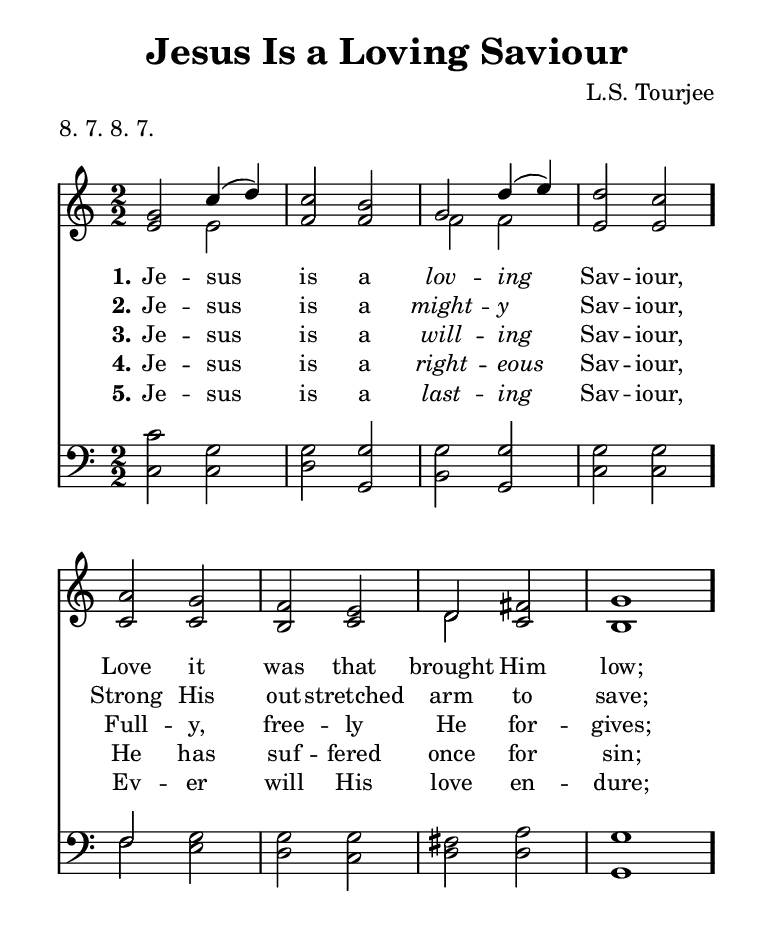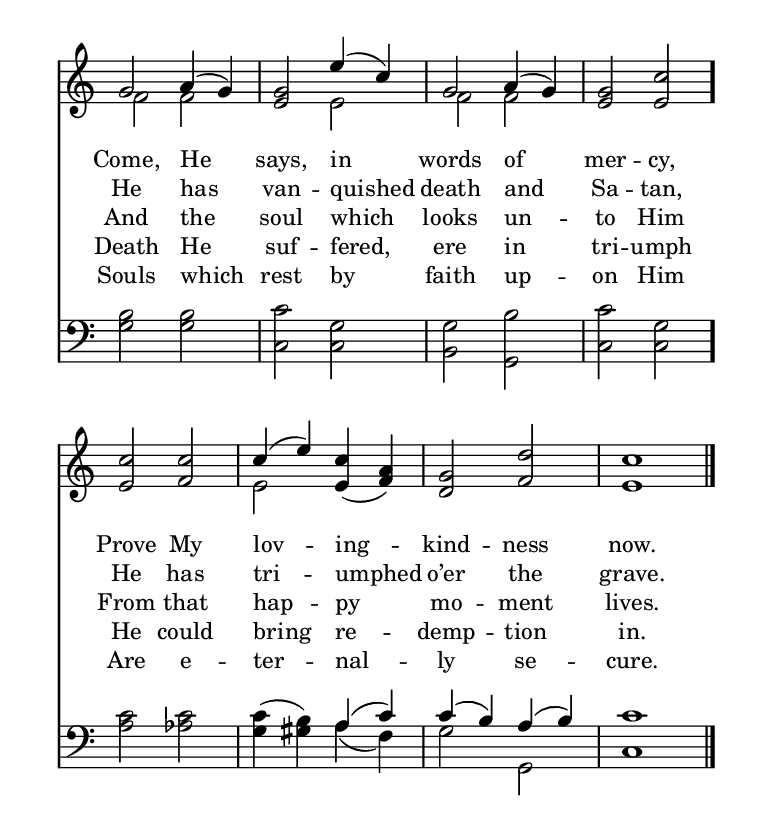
\include "common/global.ily"
\paper {
  \include "common/paper.ily"
  ragged-bottom = ##t
  ragged-last-bottom = ##t
  systems-per-page = #(cond (is-eogsized 2) (#t #f))
  %page-count = ##f
}

\header{
  hymnnumber = "22"
  title = "Jesus Is a Loving Saviour"
  tunename = "Wellesley"
  meter = "8. 7. 8. 7."
  %poet = ""
  composer = "L.S. Tourjee"
  %copyright = ""
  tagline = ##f
}

% for fermata in MIDI
ta = { \tempo 2=76 }
tb = { \tempo 2=38 }

patternAA = { c2 c4( c4) | c2 c2 } %
patternAB = { c2 c2 }
patternAC = { c2 c4( c4) | c2 c4( c4) | c2 c4( c4) | c2 c2} %
patternAD = { c2 c2 | c4( c4) c4( c4) | c2 c2 | c1 } %
patternAE = { c2 c2 | c2 c4( c4) | c2 c2 | c1 } %
patternAF = { c2 c2 | c4( c4) c4( c4) | c4( c4) c4( c4) | c1 } %
patternAG = { c2 c2 | c2 c2 | c2 c2 | c1 }

global = {
  \include "common/overrides.ily"
  \override Staff.TimeSignature.style = #'numbered
  \time 2/2
  \override Score.MetronomeMark.transparent = ##t % hide all fermata changes too
  \ta
  \key c \major
  %\partial 4
  \autoBeamOff
}

notesSoprano = {
\global
\relative c'' {

  \changePitch \patternAA { g c d | c b     | g d' e | d c }
  \changePitch \patternAG { a g   | f e     | d fis  | g   }
  \changePitch \patternAC { g a g | g e' c  | g a g  | g c }
  \changePitch \patternAD { c c   | c e c a | g d'   | c   }

  \bar "|."

}
}

notesAlto = {
\global
\relative e' {

  \changePitch \patternAB { e e | f f   | f f | e e }
  \changePitch \patternAG { c c | b c   | d c | b   }
  \changePitch \patternAB { f' f | e e   | f f | e e }
  \changePitch \patternAE { e f | e e f | d f | e   }

}
}

notesTenor = {
\global
\relative a {

  \changePitch \patternAB { c g | g g     | g g     | g g }
  \changePitch \patternAG { f g | g g     | fis a   | g   }
  \changePitch \patternAB { b b | c g     | g b     | c g }
  \changePitch \patternAF { c c | c b a c | c b a b | c   }

}
}

notesBass = {
\global
\relative f {

  \changePitch \patternAB { c c    | d g,      | b g  | c c }
  \changePitch \patternAG { f e    | d c       | d d  | g,  }
  \changePitch \patternAB { g' g   | c, c      | b g  | c c }
  \changePitch \patternAD { a' aes | g gis a f | g g, | c   }

}
}

wordsA = \lyricmode {
\set stanza = "1."

Je -- sus is a { \italicsOn } lov -- ing { \italicsOff } Sav -- iour, \bar "."
Love it was that brought Him low; \bar "." \break
Come, He says, in words of mer -- cy, \bar "."
Prove My lov -- ing -- kind -- ness now. \bar "." \break

}

wordsB = \lyricmode {
\set stanza = "2."

Je -- sus is a { \italicsOn } might -- y { \italicsOff } Sav -- iour,
Strong His out -- stretched arm to save;
He has van -- quished death and Sa -- tan,
He has tri -- umphed o’er the grave.

}

wordsC = \lyricmode {
\set stanza = "3."

Je -- sus is a { \italicsOn } will -- ing { \italicsOff } Sav -- iour,
Full -- y, free -- ly He for -- gives;
And the soul which looks un -- to Him
From that hap -- py mo -- ment lives.

}

wordsD = \lyricmode {
\set stanza = "4."

Je -- sus is a { \italicsOn } right -- eous { \italicsOff } Sav -- iour,
He has suf -- fered once for sin;
Death He suf -- fered, ere in tri -- umph
He could bring re -- demp -- tion in.

}

wordsE = \lyricmode {
\set stanza = "5."

Je -- sus is a { \italicsOn } last -- ing { \italicsOff } Sav -- iour,
Ev -- er will His love en -- dure;
Souls which rest by faith up -- on Him
Are e -- ter -- nal -- ly se -- cure.

}

\score {
  \context ChoirStaff <<
    \context Staff = upper <<
      \set ChoirStaff.systemStartDelimiter = #'SystemStartBar
      \set ChoirStaff.printPartCombineTexts = ##f
      \partcombine #'(2 . 9) \notesSoprano \notesAlto
      \context NullVoice = sopranos { \voiceOne << \notesSoprano >> }
      \context NullVoice = altos { \voiceTwo << \notesAlto >> }
      \context Lyrics = one   \lyricsto sopranos \wordsA
      \context Lyrics = two   \lyricsto sopranos \wordsB
      \context Lyrics = three \lyricsto sopranos \wordsC
      \context Lyrics = four  \lyricsto sopranos \wordsD
      \context Lyrics = five  \lyricsto sopranos \wordsE
    >>
    \context Staff = men <<
      \clef bass
      \set ChoirStaff.printPartCombineTexts = ##f
      \partcombine #'(2 . 9) \notesTenor \notesBass
      \context NullVoice = tenors { \voiceOne << \notesTenor >> }
      \context NullVoice = basses { \voiceTwo << \notesBass >> }
    >>
  >>
  \layout {
    \include "common/layout.ily"
  }
  \midi{
    \include "common/midi.ily"
  }
}

\version "2.19.49"  % necessary for upgrading to future LilyPond versions.

% vi:set et ts=2 sw=2 ai nocindent syntax=lilypond:
